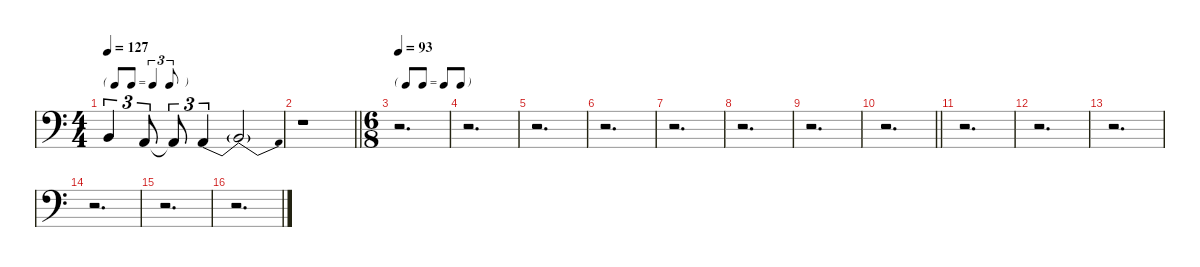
\defaultSystemsLayout 4
\hideDynamics
\bracketExtendMode nobrackets
\singleTrackTrackNamePolicy hidden
\multiTrackTrackNamePolicy hidden
\firstSystemTrackNameMode fullname
\firstSystemTrackNameOrientation horizontal
\otherSystemsTrackNameOrientation horizontal
\track ("Lead Vocals [Mikael Akerfeldt]" "chr.") {defaultSystemsLayout 8 instrument voiceoohs}
\staff {score}
\tuning (E4 B3 G3 D3 A2 E2)
\ts (4 4)
\tf triplet8th
\tempo 127
\clef f4
\ks c
2.5.4{tu (3 2) dy mf} 0.5.8{tu (3 2)} 0.5{t}.8{tu (3 2)} 0.5{be (bend 0 0 60 4)}.4{tu (3 2)} 0.5{be (release 0 4 60 0) t}.2 |
\barLineRight lightlight
r.1 |
\ts (6 8)
\beaming (8 3 3)
\tf none
\tempo 93
r.2{d} |
r.2{d} |
r.2{d} |
r.2{d} |
r.2{d} |
r.2{d} |
r.2{d} |
\barLineRight lightlight
r.2{d} |
r.2{d} |
r.2{d} |
r.2{d} |
r.2{d} |
r.2{d} |
r.2{d}
